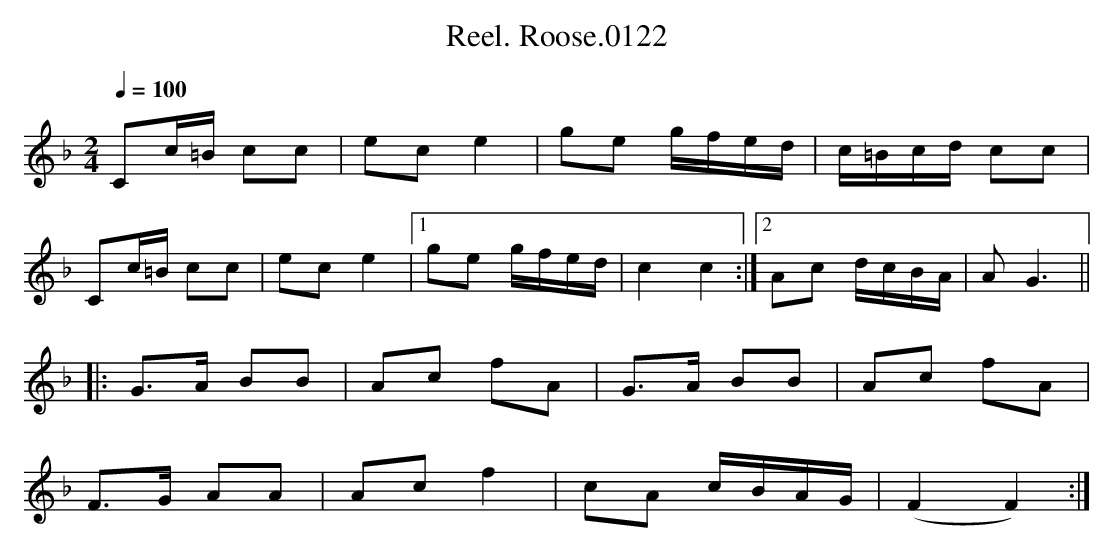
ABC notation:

X:1
T:Reel. Roose.0122
M:2/4
L:1/8
Q:1/4=100
K:F
Cc/=B/ cc|ec e2|ge g/f/e/d/|c/=B/c/d/ cc|
Cc/=B/ cc|ec e2|1 ge g/f/e/d/|c2 c2:|2 Ac d/c/B/A/|A G3||
|:G>A BB|Ac fA|G>A BB|Ac fA|
F>G AA|Ac f2|cA c/B/A/G/|(F2 F2):|
